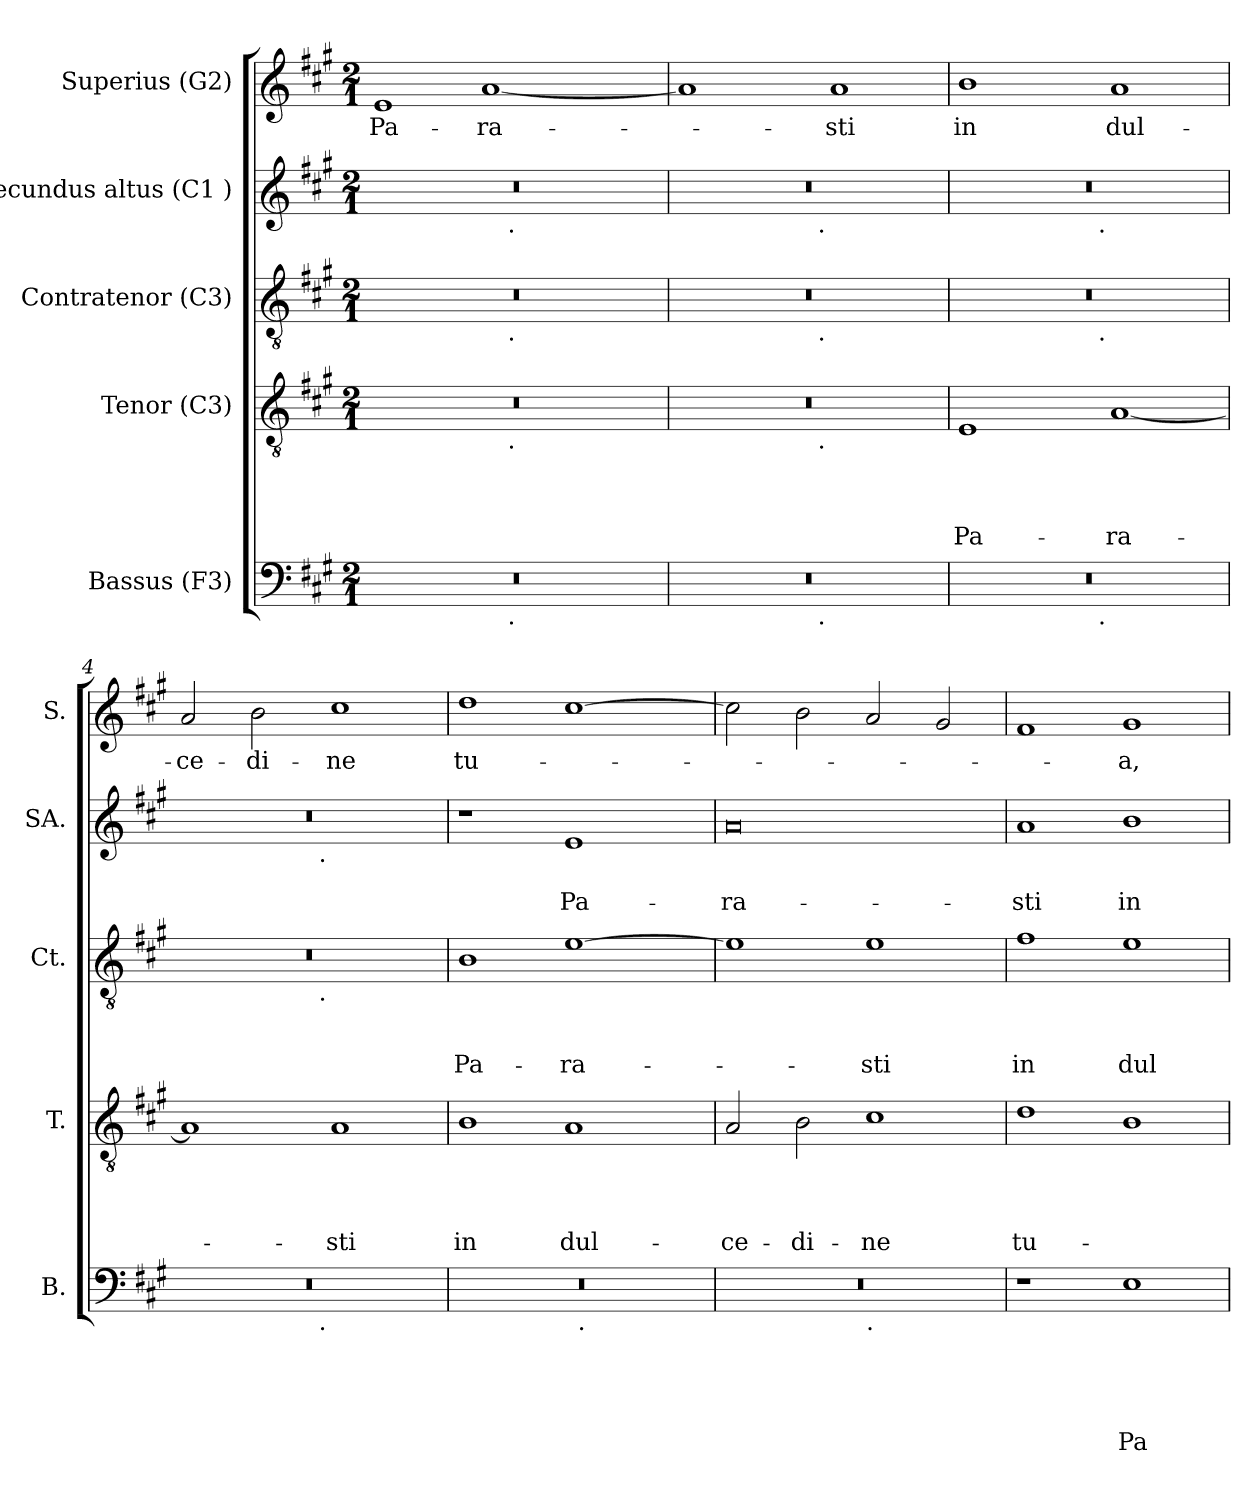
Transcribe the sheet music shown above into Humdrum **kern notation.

**kern	**text	**text	**text	**text	**text	**kern	**text	**text	**text	**text	**kern	**text	**text	**text	**kern	**text	**text	**kern	**text
*part5	*part5	*part5	*part5	*part5	*part5	*part4	*part4	*part4	*part4	*part4	*part3	*part3	*part3	*part3	*part2	*part2	*part2	*part1	*part1
*staff5	*staff5	*staff5	*staff5	*staff5	*staff5	*staff4	*staff4	*staff4	*staff4	*staff4	*staff3	*staff3	*staff3	*staff3	*staff2	*staff2	*staff2	*staff1	*staff1
*I"Bassus (F3)	*	*	*	*	*	*I"Tenor (C3)	*	*	*	*	*I"Contratenor (C3)	*	*	*	*I"Secundus altus (C1 )	*	*	*I"Superius (G2)	*
*I'B.	*	*	*	*	*	*I'T.	*	*	*	*	*I'Ct.	*	*	*	*I'SA.	*	*	*I'S.	*
*clefF4	*	*	*	*	*	*clefGv2	*	*	*	*	*clefGv2	*	*	*	*clefG2	*	*	*clefG2	*
*k[f#c#g#]	*	*	*	*	*	*k[f#c#g#]	*	*	*	*	*k[f#c#g#]	*	*	*	*k[f#c#g#]	*	*	*k[f#c#g#]	*
*A:	*	*	*	*	*	*A:	*	*	*	*	*A:	*	*	*	*A:	*	*	*A:	*
*M2/1	*	*	*	*	*	*M2/1	*	*	*	*	*M2/1	*	*	*	*M2/1	*	*	*M2/1	*
=1	=1	=1	=1	=1	=1	=1	=1	=1	=1	=1	=1	=1	=1	=1	=1	=1	=1	=1	=1
!	!	!	!	!	!	!	!	!	!	!	!	!	!	!	!	!	!	!	!LO:LY:b
*^	*	*	*	*	*	*^	*	*	*	*	*^	*	*	*	*^	*	*	*	*
0r	1ryy	.	.	.	.	.	0r	1ryy	.	.	.	.	0r	1ryy	.	.	.	0r	1ryy	.	.	1e	Pa-
!	!	!	!	!	!	!	!	!	!	!	!	!	!	!	!	!	!	!	!	!	!	!	!LO:LY:b
.	16.ryy	.	.	.	.	.	.	16.ryy	.	.	.	.	.	16.ryy	.	.	.	.	16.ryy	.	.	[<1a	-ra-
!	!	!	!	!	!	!	!	!	!	!	!	!	!	!	!	!	!	!	!LO:TX:b:t=.	!	!	!	!
!	!	!	!	!	!	!	!	!	!	!	!	!	!	!LO:TX:b:t=.	!	!	!	!	!	!	!	!	!
!	!	!	!	!	!	!	!	!LO:TX:b:t=.	!	!	!	!	!	!	!	!	!	!	!	!	!	!	!
!	!LO:TX:b:t=.	!	!	!	!	!	!	!	!	!	!	!	!	!	!	!	!	!	!	!	!	!	!
.	2ryy	.	.	.	.	.	.	2ryy	.	.	.	.	.	2ryy	.	.	.	.	2ryy	.	.	.	.
.	4ryy	.	.	.	.	.	.	4ryy	.	.	.	.	.	4ryy	.	.	.	.	4ryy	.	.	.	.
.	8ryy	.	.	.	.	.	.	8ryy	.	.	.	.	.	8ryy	.	.	.	.	8ryy	.	.	.	.
.	32ryy	.	.	.	.	.	.	32ryy	.	.	.	.	.	32ryy	.	.	.	.	32ryy	.	.	.	.
=2	=2	=2	=2	=2	=2	=2	=2	=2	=2	=2	=2	=2	=2	=2	=2	=2	=2	=2	=2	=2	=2	=2	=2
0r	2ryy	.	.	.	.	.	0r	2ryy	.	.	.	.	0r	2ryy	.	.	.	0r	2ryy	.	.	1a]	.
.	4...ryy	.	.	.	.	.	.	4...ryy	.	.	.	.	.	4...ryy	.	.	.	.	4...ryy	.	.	.	.
!	!	!	!	!	!	!	!	!	!	!	!	!	!	!	!	!	!	!	!LO:TX:b:t=.	!	!	!	!
!	!	!	!	!	!	!	!	!	!	!	!	!	!	!LO:TX:b:t=.	!	!	!	!	!	!	!	!	!
!	!	!	!	!	!	!	!	!LO:TX:b:t=.	!	!	!	!	!	!	!	!	!	!	!	!	!	!	!
!	!LO:TX:b:t=.	!	!	!	!	!	!	!	!	!	!	!	!	!	!	!	!	!	!	!	!	!	!
.	1ryy	.	.	.	.	.	.	1ryy	.	.	.	.	.	1ryy	.	.	.	.	1ryy	.	.	.	.
!	!	!	!	!	!	!	!	!	!	!	!	!	!	!	!	!	!	!	!	!	!	!	!LO:LY:b
.	.	.	.	.	.	.	.	.	.	.	.	.	.	.	.	.	.	.	.	.	.	1a	-sti
.	32ryy	.	.	.	.	.	.	32ryy	.	.	.	.	.	32ryy	.	.	.	.	32ryy	.	.	.	.
=3	=3	=3	=3	=3	=3	=3	=3	=3	=3	=3	=3	=3	=3	=3	=3	=3	=3	=3	=3	=3	=3	=3	=3
!	!	!	!	!	!	!	!	!	!	!	!	!LO:LY:b	!	!	!	!	!	!	!	!	!	!	!LO:LY:b
*	*	*	*	*	*	*	*v	*v	*	*	*	*	*	*	*	*	*	*	*	*	*	*	*
0r	2ryy	.	.	.	.	.	1E	.	.	.	Pa-	0r	2ryy	.	.	.	0r	2ryy	.	.	1b	in
.	4...ryy	.	.	.	.	.	.	.	.	.	.	.	4...ryy	.	.	.	.	4...ryy	.	.	.	.
!	!	!	!	!	!	!	!	!	!	!	!	!	!	!	!	!	!	!LO:TX:b:t=.	!	!	!	!
!	!	!	!	!	!	!	!	!	!	!	!	!	!LO:TX:b:t=.	!	!	!	!	!	!	!	!	!
!	!LO:TX:b:t=.	!	!	!	!	!	!	!	!	!	!	!	!	!	!	!	!	!	!	!	!	!
.	1ryy	.	.	.	.	.	.	.	.	.	.	.	1ryy	.	.	.	.	1ryy	.	.	.	.
!	!	!	!	!	!	!	!	!	!	!	!LO:LY:b	!	!	!	!	!	!	!	!	!	!	!LO:LY:b
.	.	.	.	.	.	.	[<1A	.	.	.	-ra-	.	.	.	.	.	.	.	.	.	1a	dul-
.	32ryy	.	.	.	.	.	.	.	.	.	.	.	32ryy	.	.	.	.	32ryy	.	.	.	.
=4	=4	=4	=4	=4	=4	=4	=4	=4	=4	=4	=4	=4	=4	=4	=4	=4	=4	=4	=4	=4	=4	=4
!	!	!	!	!	!	!	!	!	!	!	!	!	!	!	!	!	!	!	!	!	!	!LO:LY:b
0r	2ryy	.	.	.	.	.	1A]	.	.	.	.	0r	2ryy	.	.	.	0r	2ryy	.	.	2a/	-ce-
!	!	!	!	!	!	!	!	!	!	!	!	!	!	!	!	!	!	!	!	!	!	!LO:LY:b
.	4...ryy	.	.	.	.	.	.	.	.	.	.	.	4...ryy	.	.	.	.	4...ryy	.	.	2b\	-di-
!	!	!	!	!	!	!	!	!	!	!	!	!	!	!	!	!	!	!LO:TX:b:t=.	!	!	!	!
!	!	!	!	!	!	!	!	!	!	!	!	!	!LO:TX:b:t=.	!	!	!	!	!	!	!	!	!
!	!LO:TX:b:t=.	!	!	!	!	!	!	!	!	!	!	!	!	!	!	!	!	!	!	!	!	!
.	1ryy	.	.	.	.	.	.	.	.	.	.	.	1ryy	.	.	.	.	1ryy	.	.	.	.
!	!	!	!	!	!	!	!	!	!	!	!LO:LY:b	!	!	!	!	!	!	!	!	!	!	!LO:LY:b
.	.	.	.	.	.	.	1A	.	.	.	-sti	.	.	.	.	.	.	.	.	.	1cc#	-ne
.	32ryy	.	.	.	.	.	.	.	.	.	.	.	32ryy	.	.	.	.	32ryy	.	.	.	.
!!LO:LB:g=z
=5	=5	=5	=5	=5	=5	=5	=5	=5	=5	=5	=5	=5	=5	=5	=5	=5	=5	=5	=5	=5	=5	=5
!	!	!	!	!	!	!	!	!	!	!	!LO:LY:b	!	!	!	!	!LO:LY:b	!	!	!	!	!	!LO:LY:b
*	*	*	*	*	*	*	*	*	*	*	*	*v	*v	*	*	*	*	*	*	*	*	*
*	*	*	*	*	*	*	*	*	*	*	*	*	*	*	*	*v	*v	*	*	*	*
0r	1ryy	.	.	.	.	.	1B	.	.	.	in	1B	.	.	Pa-	1r	.	.	1dd	tu-
!	!	!	!	!	!	!	!	!	!	!	!LO:LY:b	!	!	!	!LO:LY:b	!	!	!LO:LY:b	!	!
.	32ryy	.	.	.	.	.	1A	.	.	.	dul-	[>1e	.	.	-ra-	1e	.	Pa-	[>1cc#	.
!	!LO:TX:b:t=.	!	!	!	!	!	!	!	!	!	!	!	!	!	!	!	!	!	!	!
.	2ryy	.	.	.	.	.	.	.	.	.	.	.	.	.	.	.	.	.	.	.
.	4...ryy	.	.	.	.	.	.	.	.	.	.	.	.	.	.	.	.	.	.	.
=6	=6	=6	=6	=6	=6	=6	=6	=6	=6	=6	=6	=6	=6	=6	=6	=6	=6	=6	=6	=6
!	!	!	!	!	!	!	!	!	!	!	!LO:LY:b	!	!	!	!	!	!	!LO:LY:b:rj	!	!
0r	1ryy	.	.	.	.	.	2A/	.	.	.	-ce-	1e]	.	.	.	0a	.	-ra-	2cc#\]	.
!	!	!	!	!	!	!	!	!	!	!	!LO:LY:b	!	!	!	!	!	!	!	!	!
.	.	.	.	.	.	.	2B\	.	.	.	-di-	.	.	.	.	.	.	.	2b\	.
!	!LO:TX:b:t=.	!	!	!	!	!	!	!	!	!	!	!	!	!	!	!	!	!	!	!
!	!	!	!	!	!	!	!	!	!	!	!LO:LY:b	!	!	!	!LO:LY:b	!	!	!	!	!
.	1ryy	.	.	.	.	.	1c#	.	.	.	-ne	1e	.	.	-sti	.	.	.	2a/	.
.	.	.	.	.	.	.	.	.	.	.	.	.	.	.	.	.	.	.	2g#/	.
=7	=7	=7	=7	=7	=7	=7	=7	=7	=7	=7	=7	=7	=7	=7	=7	=7	=7	=7	=7	=7
!	!	!	!	!	!	!	!	!	!	!	!LO:LY:b	!	!	!	!LO:LY:b	!	!	!LO:LY:b	!	!
*v	*v	*	*	*	*	*	*	*	*	*	*	*	*	*	*	*	*	*	*	*
1r	.	.	.	.	.	1d	.	.	.	tu-	1f#	.	.	in	1a	.	-sti	1f#	.
!	!	!	!	!	!LO:LY:b	!	!	!	!	!	!	!	!	!LO:LY:b	!	!	!LO:LY:b	!	!LO:LY:b
1E	.	.	.	.	Pa-	1B	.	.	.	.	1e	.	.	dul-	1b	.	in	1g#	-a,
=	=	=	=	=	=	=	=	=	=	=	=	=	=	=	=	=	=	=	=
*-	*-	*-	*-	*-	*-	*-	*-	*-	*-	*-	*-	*-	*-	*-	*-	*-	*-	*-	*-
